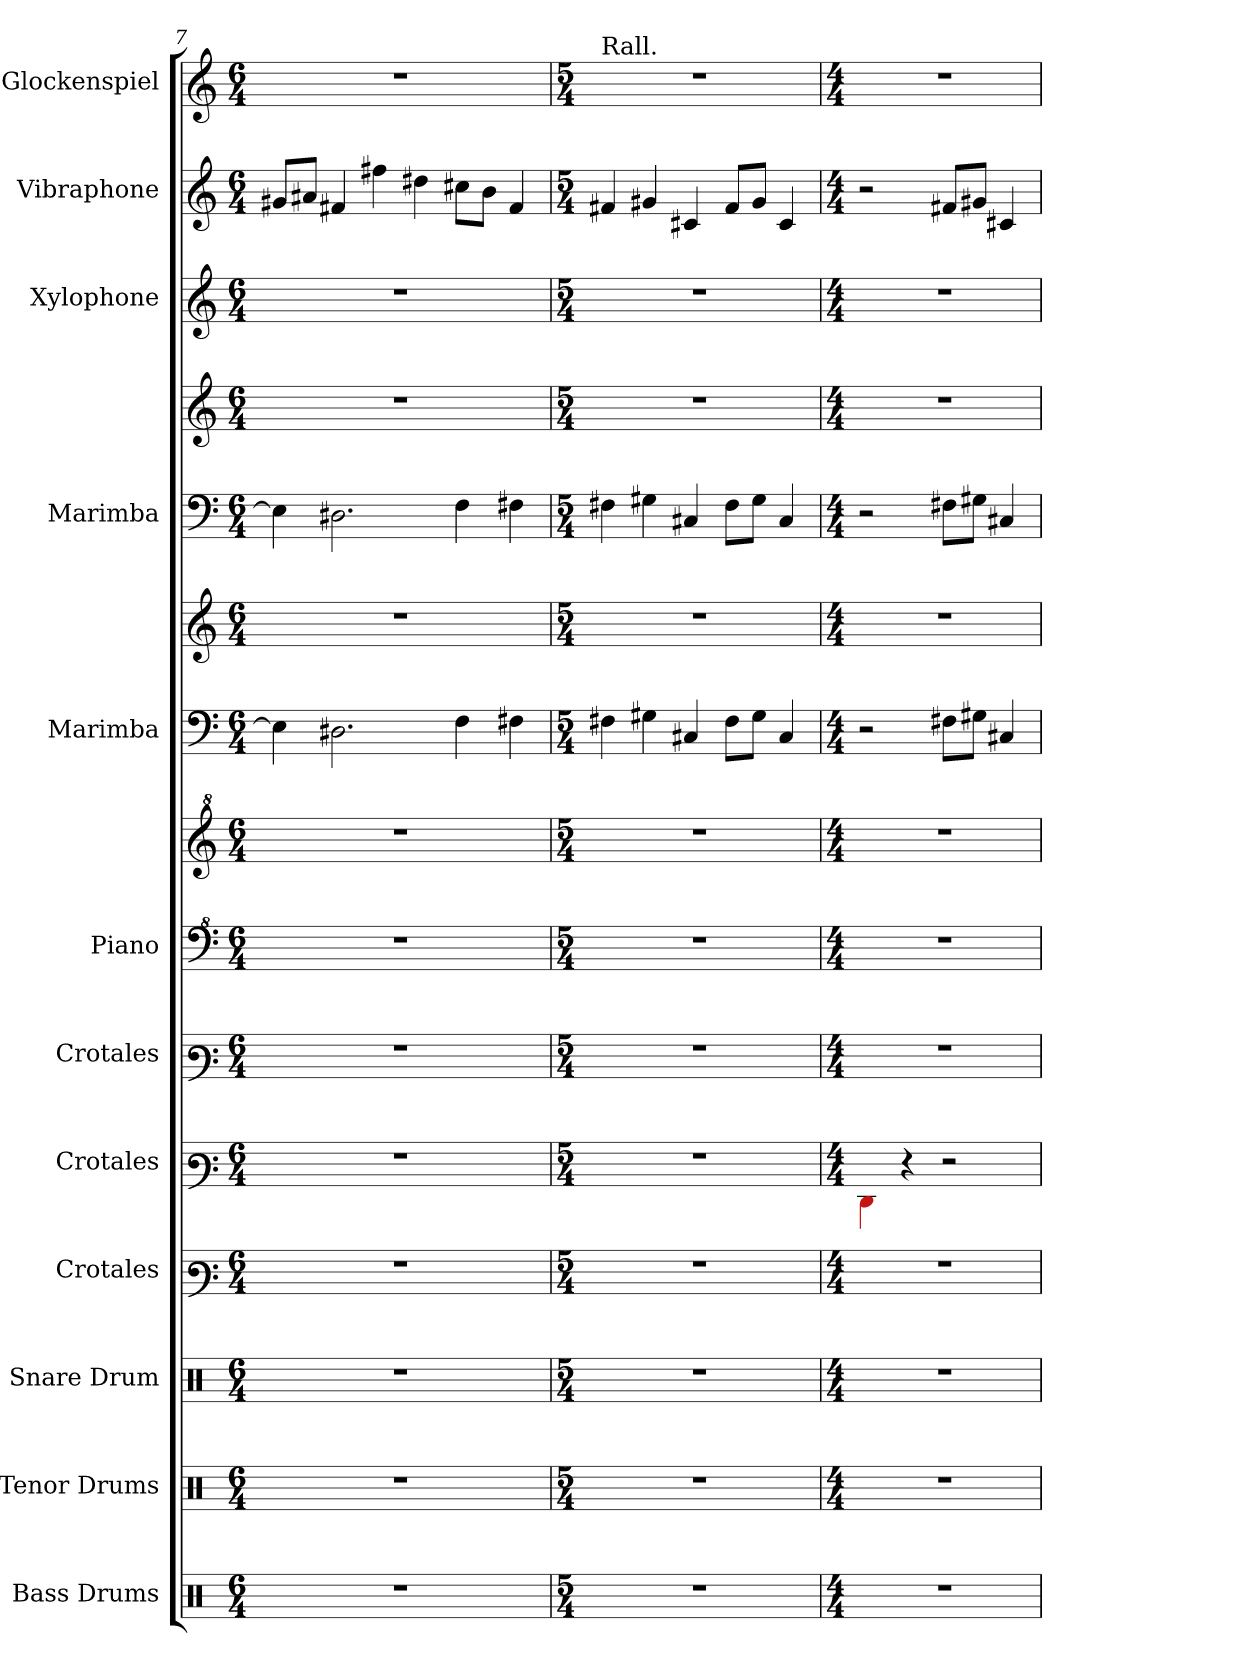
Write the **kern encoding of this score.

**kern	**kern	**kern	**kern	**kern	**kern	**kern	**kern	**kern	**kern	**kern	**kern	**kern	**kern	**kern
*part12	*part11	*part10	*part9	*part8	*part7	*part6	*part6	*part5	*part5	*part4	*part4	*part3	*part2	*part1
*staff15	*staff14	*staff13	*staff12	*staff11	*staff10	*staff9	*staff8	*staff7	*staff6	*staff5	*staff4	*staff3	*staff2	*staff1
*I"Bass Drums	*I"Tenor Drums	*I"Snare Drum	*I"Crotales	*I"Crotales	*I"Crotales	*I"Piano	*	*I"Marimba	*	*I"Marimba	*	*I"Xylophone	*I"Vibraphone	*I"Glockenspiel
*I'BD	*I'TD	*I'SD	*I'Cro.	*I'Cro.	*I'Cro.	*I'Pno.	*	*I'Mrm.	*	*I'Mrm.	*	*I'Xyl.	*I'Vib.	*I'Glk.
!!LO:PB:g=z
*clefX	*clefX	*clefX	*clefF3	*clefF3	*clefF3	*clefF^4	*clefG^2	*clefF4	*clefG2	*clefF4	*clefG2	*clefG2	*clefG2	*clefG2
*	*	*	*ITrd-14c-24	*ITrd-14c-24	*ITrd-14c-24	*	*	*	*	*	*	*ITrd-7c-12	*	*ITrd-14c-24
*k[]	*k[]	*k[]	*k[]	*k[]	*k[]	*k[]	*k[]	*k[]	*k[]	*k[]	*k[]	*k[]	*k[]	*k[]
*M6/4	*M6/4	*M6/4	*M6/4	*M6/4	*M6/4	*M6/4	*M6/4	*M6/4	*M6/4	*M6/4	*M6/4	*M6/4	*M6/4	*M6/4
=7	=7	=7	=7	=7	=7	=7	=7	=7	=7	=7	=7	=7	=7	=7
1.r	1.r	1.r	1.r	1.r	1.r	1.r	1.r	4E\]	1.r	4E\]	1.r	1.r	8g#X/L	1.r
.	.	.	.	.	.	.	.	.	.	.	.	.	8a#X/J	.
.	.	.	.	.	.	.	.	2.D#X\	.	2.D#X\	.	.	4f#X/	.
.	.	.	.	.	.	.	.	.	.	.	.	.	4ff#X\	.
.	.	.	.	.	.	.	.	.	.	.	.	.	4dd#X\	.
.	.	.	.	.	.	.	.	4F\	.	4F\	.	.	8cc#X\L	.
.	.	.	.	.	.	.	.	.	.	.	.	.	8b\J	.
.	.	.	.	.	.	.	.	4F#X\	.	4F#X\	.	.	4f#/	.
=8	=8	=8	=8	=8	=8	=8	=8	=8	=8	=8	=8	=8	=8	=8
*M5/4	*M5/4	*M5/4	*M5/4	*M5/4	*M5/4	*M5/4	*M5/4	*M5/4	*M5/4	*M5/4	*M5/4	*M5/4	*M5/4	*M5/4
!	!	!	!	!	!	!	!	!	!	!	!	!	!	!LO:TX:a:t=Rall.
4%5r	4%5r	4%5r	4%5r	4%5r	4%5r	4%5r	4%5r	4F#X\	4%5r	4F#X\	4%5r	4%5r	4f#X/	4%5r
.	.	.	.	.	.	.	.	4G#X\	.	4G#X\	.	.	4g#X/	.
.	.	.	.	.	.	.	.	4C#X/	.	4C#X/	.	.	4c#X/	.
.	.	.	.	.	.	.	.	8F#\L	.	8F#\L	.	.	8f#/L	.
.	.	.	.	.	.	.	.	8G#\J	.	8G#\J	.	.	8g#/J	.
.	.	.	.	.	.	.	.	4C#/	.	4C#/	.	.	4c#/	.
=9	=9	=9	=9	=9	=9	=9	=9	=9	=9	=9	=9	=9	=9	=9
*M4/4	*M4/4	*M4/4	*M4/4	*M4/4	*M4/4	*M4/4	*M4/4	*M4/4	*M4/4	*M4/4	*M4/4	*M4/4	*M4/4	*M4/4
1r	1r	1r	1r	4RB\	1r	1r	1r	2r	1r	2r	1r	1r	2r	1r
.	.	.	.	4r	.	.	.	.	.	.	.	.	.	.
.	.	.	.	2r	.	.	.	8F#X\L	.	8F#X\L	.	.	8f#X/L	.
.	.	.	.	.	.	.	.	8G#X\J	.	8G#X\J	.	.	8g#X/J	.
.	.	.	.	.	.	.	.	4C#X/	.	4C#X/	.	.	4c#X/	.
=	=	=	=	=	=	=	=	=	=	=	=	=	=	=
*-	*-	*-	*-	*-	*-	*-	*-	*-	*-	*-	*-	*-	*-	*-
